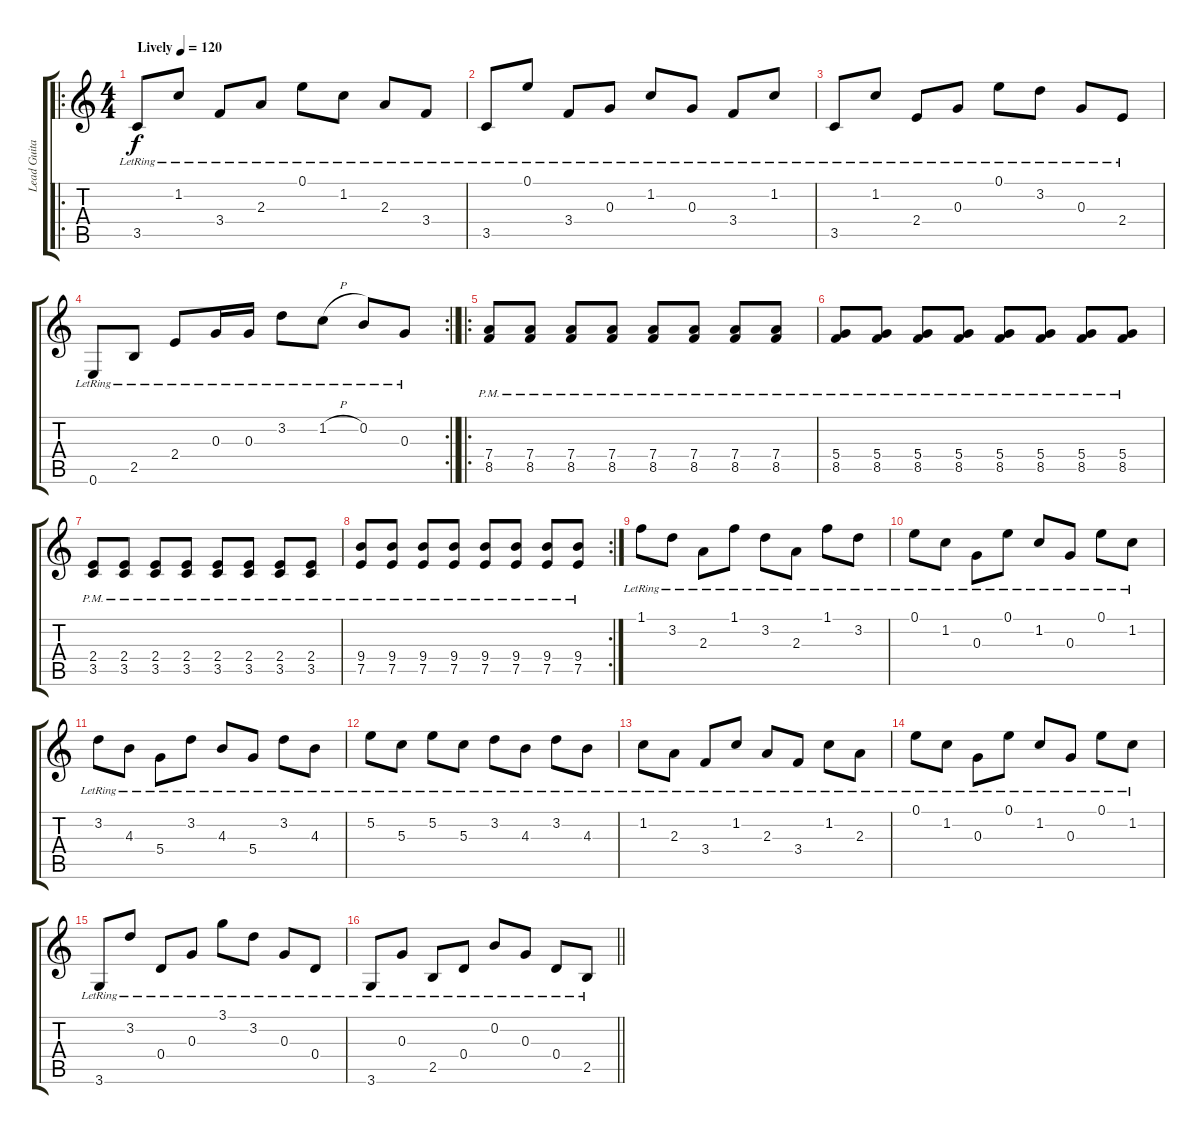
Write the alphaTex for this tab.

\track ("Lead Guitar" "Lead Guita") {instrument acousticguitarsteel bank 1}
\staff {score tabs}
\tuning (E4 B3 G3 D3 A2 E2) {hide}
\ro
\ts (4 4)
\tempo (120 "Lively")
\clef g2
\ks c
3.5{lr}.8{dy f instrument acousticguitarsteel} 1.2{lr}.8 3.4{lr}.8 2.3{lr}.8 0.1{lr}.8 1.2{lr}.8 2.3{lr}.8 3.4{lr}.8 |
3.5{lr}.8 0.1{lr}.8 3.4{lr}.8 0.3{lr}.8 1.2{lr}.8 0.3{lr}.8 3.4{lr}.8 1.2{lr}.8 |
3.5{lr}.8 1.2{lr}.8 2.4{lr}.8 0.3{lr}.8 0.1{lr}.8 3.2{lr}.8 0.3{lr}.8 2.4{lr}.8 |
\rc 2
\barLineRight lightlight
0.6{lr}.8 2.5{lr}.8 2.4{lr}.8 0.3{lr}.16 0.3{lr}.16 3.2{lr}.8 1.2{h lr}.8 0.2{lr}.8 0.3{lr}.8 |
\ro
(7.4{pm} 8.5{pm}).8 (7.4{pm} 8.5{pm}).8 (7.4{pm} 8.5{pm}).8 (7.4{pm} 8.5{pm}).8 (7.4{pm} 8.5{pm}).8 (7.4{pm} 8.5{pm}).8 (7.4{pm} 8.5{pm}).8 (7.4{pm} 8.5{pm}).8 |
(5.4{pm} 8.5{pm}).8 (5.4{pm} 8.5{pm}).8 (5.4{pm} 8.5{pm}).8 (5.4{pm} 8.5{pm}).8 (5.4{pm} 8.5{pm}).8 (5.4{pm} 8.5{pm}).8 (5.4{pm} 8.5{pm}).8 (5.4{pm} 8.5{pm}).8 |
(2.4{pm} 3.5{pm}).8 (2.4{pm} 3.5{pm}).8 (2.4{pm} 3.5{pm}).8 (2.4{pm} 3.5{pm}).8 (2.4{pm} 3.5{pm}).8 (2.4{pm} 3.5{pm}).8 (2.4{pm} 3.5{pm}).8 (2.4{pm} 3.5{pm}).8 |
\rc 2
(9.4{pm} 7.5{pm}).8 (9.4{pm} 7.5{pm}).8 (9.4{pm} 7.5{pm}).8 (9.4{pm} 7.5{pm}).8 (9.4{pm} 7.5{pm}).8 (9.4{pm} 7.5{pm}).8 (9.4{pm} 7.5{pm}).8 (9.4{pm} 7.5{pm}).8 |
1.1{lr}.8 3.2{lr}.8 2.3{lr}.8 1.1{lr}.8 3.2{lr}.8 2.3{lr}.8 1.1{lr}.8 3.2{lr}.8 |
0.1{lr}.8 1.2{lr}.8 0.3{lr}.8 0.1{lr}.8 1.2{lr}.8 0.3{lr}.8 0.1{lr}.8 1.2{lr}.8 |
3.2{lr}.8 4.3{lr}.8 5.4{lr}.8 3.2{lr}.8 4.3{lr}.8 5.4{lr}.8 3.2{lr}.8 4.3{lr}.8 |
5.2{lr}.8 5.3{lr}.8 5.2{lr}.8 5.3{lr}.8 3.2{lr}.8 4.3{lr}.8 3.2{lr}.8 4.3{lr}.8 |
1.2{lr}.8 2.3{lr}.8 3.4{lr}.8 1.2{lr}.8 2.3{lr}.8 3.4{lr}.8 1.2{lr}.8 2.3{lr}.8 |
0.1{lr}.8 1.2{lr}.8 0.3{lr}.8 0.1{lr}.8 1.2{lr}.8 0.3{lr}.8 0.1{lr}.8 1.2{lr}.8 |
3.6{lr}.8 3.2{lr}.8 0.4{lr}.8 0.3{lr}.8 3.1{lr}.8 3.2{lr}.8 0.3{lr}.8 0.4{lr}.8 |
\barLineRight lightlight
3.6{lr}.8 0.3{lr}.8 2.5{lr}.8 0.4{lr}.8 0.2{lr}.8 0.3{lr}.8 0.4{lr}.8 2.5{lr}.8
